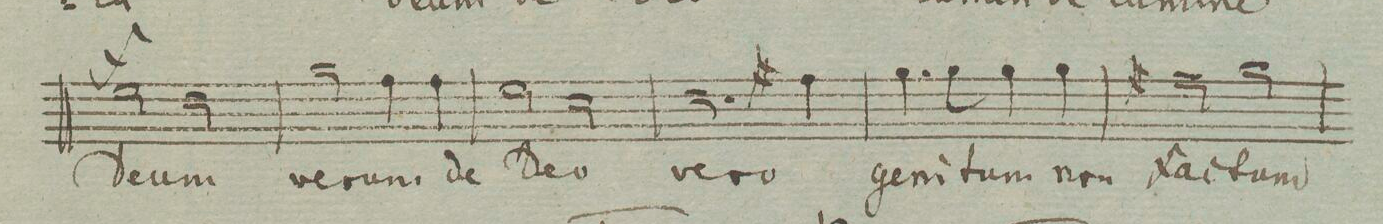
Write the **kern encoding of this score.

**kern	**text	**dynam
*I"Soprano. Tutti.	*	*
*clefC1	*	*
*k[]	*	*
*met(c|)	*	*
*M2/2	*	*
2cc\	De-	f
2b\	-um	.
=38	=38	=38
2ee\	ve-	.
4dd\	-rum	.
4dd\	de	.
=39	=39	=39
2cc\	De-	.
2a\	-o	.
=40	=40	=40
2.b\	ve-	.
4dd#X\	-ro	.
=41	=41	=41
4.ee\	ge-	.
8ee\	-ni-	.
4ee\	-tum	.
4ee\	non	.
=42	=42	=42
2dd#X\	fac-	.
2ee\	-tum	.
=43	=43	=43
*-	*-	*-
